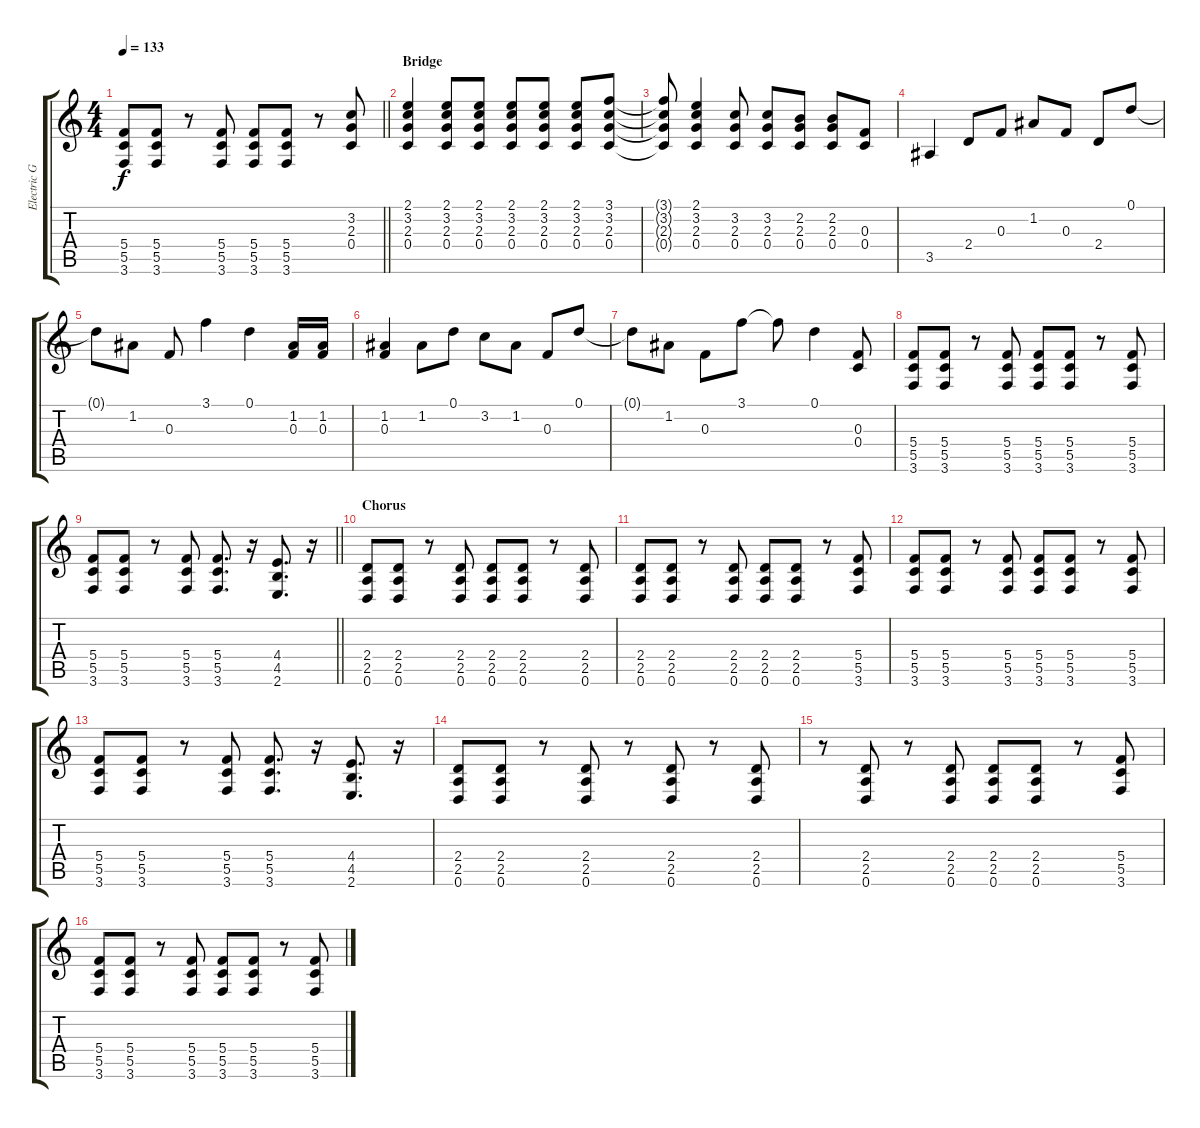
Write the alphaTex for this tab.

\track ("Electric Guitar 2 (Kirk)" "Electric G") {instrument distortionguitar}
\staff {score tabs}
\tuning (D4 A3 F3 C3 G2 D2) {hide}
\ts (4 4)
\tempo 133
\clef g2
\barLineRight lightlight
\ks c
(5.4 5.5 3.6).8{dy f} (5.4 5.5 3.6).8 r.8 (5.4 5.5 3.6).8 (5.4 5.5 3.6).8 (5.4 5.5 3.6).8 r.8 (3.2 2.3 0.4).8 |
\section ("" "Bridge")
(2.1 3.2 2.3 0.4).4 (2.1 3.2 2.3 0.4).8 (2.1 3.2 2.3 0.4).8 (2.1 3.2 2.3 0.4).8 (2.1 3.2 2.3 0.4).8 (2.1 3.2 2.3 0.4).8 (3.1 3.2 2.3 0.4).8 |
(3.1{t} 3.2{t} 2.3{t} 0.4{t}).8 (2.1 3.2 2.3 0.4).4 (3.2 2.3 0.4).8 (3.2 2.3 0.4).8 (2.2 2.3 0.4).8 (2.2 2.3 0.4).8 (0.3 0.4).8 |
3.5.4 2.4.8 0.3.8 1.2.8 0.3.8 2.4.8 0.1.8 |
0.1{t}.8 1.2.8 0.3.8 3.1.4 0.1.4 (1.2 0.3).16 (1.2 0.3).16 |
(1.2 0.3).4 1.2.8 0.1.8 3.2.8 1.2.8 0.3.8 0.1.8 |
0.1{t}.8 1.2.8 0.3.8 3.1.8 3.1{t}.8 0.1.4 (0.3 0.4).8 |
(5.4 5.5 3.6).8 (5.4 5.5 3.6).8 r.8 (5.4 5.5 3.6).8 (5.4 5.5 3.6).8 (5.4 5.5 3.6).8 r.8 (5.4 5.5 3.6).8 |
\barLineRight lightlight
(5.4 5.5 3.6).8 (5.4 5.5 3.6).8 r.8 (5.4 5.5 3.6).8 (5.4 5.5 3.6).8{d} r.16 (4.4 4.5 2.6).8{d} r.16 |
\section ("" "Chorus")
(2.4 2.5 0.6).8 (2.4 2.5 0.6).8 r.8 (2.4 2.5 0.6).8 (2.4 2.5 0.6).8 (2.4 2.5 0.6).8 r.8 (2.4 2.5 0.6).8 |
(2.4 2.5 0.6).8 (2.4 2.5 0.6).8 r.8 (2.4 2.5 0.6).8 (2.4 2.5 0.6).8 (2.4 2.5 0.6).8 r.8 (5.4 5.5 3.6).8 |
(5.4 5.5 3.6).8 (5.4 5.5 3.6).8 r.8 (5.4 5.5 3.6).8 (5.4 5.5 3.6).8 (5.4 5.5 3.6).8 r.8 (5.4 5.5 3.6).8 |
(5.4 5.5 3.6).8 (5.4 5.5 3.6).8 r.8 (5.4 5.5 3.6).8 (5.4 5.5 3.6).8{d} r.16 (4.4 4.5 2.6).8{d} r.16 |
(2.4 2.5 0.6).8 (2.4 2.5 0.6).8 r.8 (2.4 2.5 0.6).8 r.8 (2.4 2.5 0.6).8 r.8 (2.4 2.5 0.6).8 |
r.8 (2.4 2.5 0.6).8 r.8 (2.4 2.5 0.6).8 (2.4 2.5 0.6).8 (2.4 2.5 0.6).8 r.8 (5.4 5.5 3.6).8 |
(5.4 5.5 3.6).8 (5.4 5.5 3.6).8 r.8 (5.4 5.5 3.6).8 (5.4 5.5 3.6).8 (5.4 5.5 3.6).8 r.8 (5.4 5.5 3.6).8
